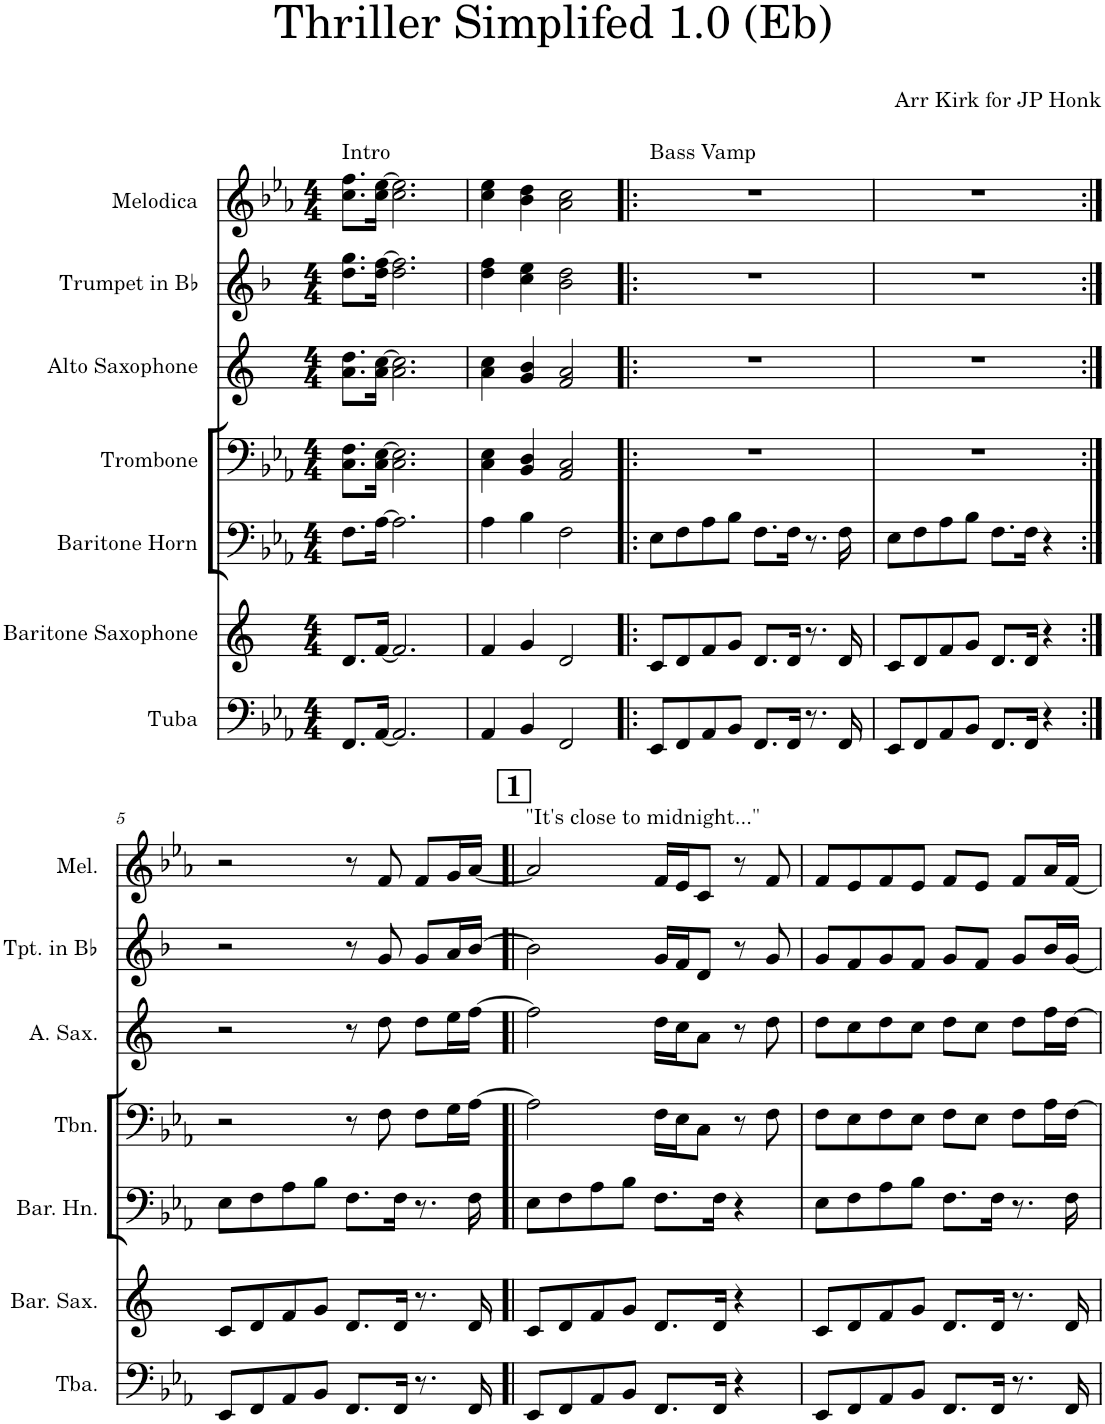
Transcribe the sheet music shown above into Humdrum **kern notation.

**kern	**kern	**kern	**kern	**kern	**kern	**kern
*part7	*part6	*part5	*part4	*part3	*part2	*part1
*staff7	*staff6	*staff5	*staff4	*staff3	*staff2	*staff1
*I"Tuba	*I"Baritone Saxophone	*I"Baritone Horn	*I"Trombone	*I"Alto Saxophone	*I"Trumpet in Bb	*I"Melodica
*I'Tba.	*I'Bar. Sax.	*I'Bar. Hn.	*I'Tbn.	*I'A. Sax.	*I'Tpt. in Bb	*I'Mel.
*clefF4	*clefG2	*clefF4	*clefF4	*clefG2	*clefG2	*clefG2
*	*Trd12c21	*Trd4c7	*	*Trd5c9	*Trd1c2	*
*k[b-e-a-]	*k[]	*k[b-e-a-]	*k[b-e-a-]	*k[]	*k[b-]	*k[b-e-a-]
*M4/4	*M4/4	*M4/4	*M4/4	*M4/4	*M4/4	*M4/4
=1	=1	=1	=1	=1	=1	=1
!	!	!	!	!	!	!LO:TX:a:t=Intro
8.FF/L	8.d/L	8.F\L	8.C\ 8.F\L	8.a\ 8.dd\L	8.dd\ 8.gg\L	8.cc\ 8.ff\L
[16AA-/Jk	[16f/Jk	[16A-\Jk	16C\ [16E-\Jk	16a\ [16cc\Jk	16dd\ [16ff\Jk	16cc\ [16ee-\Jk
2.AA-/]	2.f/]	2.A-\]	2.C\ 2.E-\]	2.a\ 2.cc\]	2.dd\ 2.ff\]	2.cc\ 2.ee-\]
=2	=2	=2	=2	=2	=2	=2
4AA-/	4f/	4A-\	4C\ 4E-\	4a\ 4cc\	4dd\ 4ff\	4cc\ 4ee-\
4BB-/	4g/	4B-\	4BB-/ 4D/	4g/ 4b/	4cc\ 4ee\	4b-\ 4dd\
2FF/	2d/	2F\	2AA-/ 2C/	2f/ 2a/	2b-\ 2dd\	2a-\ 2cc\
=3!|:	=3!|:	=3!|:	=3!|:	=3!|:	=3!|:	=3!|:
!	!	!	!	!	!	!LO:TX:a:t=Bass Vamp
8EE-/L	8c/L	8E-\L	1r	1r	1r	1r
8FF/	8d/	8F\	.	.	.	.
8AA-/	8f/	8A-\	.	.	.	.
8BB-/J	8g/J	8B-\J	.	.	.	.
8.FF/L	8.d/L	8.F\L	.	.	.	.
16FF/Jk	16d/Jk	16F\Jk	.	.	.	.
8.r	8.r	8.r	.	.	.	.
16FF/	16d/	16F\	.	.	.	.
=4	=4	=4	=4	=4	=4	=4
8EE-/L	8c/L	8E-\L	1r	1r	1r	1r
8FF/	8d/	8F\	.	.	.	.
8AA-/	8f/	8A-\	.	.	.	.
8BB-/J	8g/J	8B-\J	.	.	.	.
8.FF/L	8.d/L	8.F\L	.	.	.	.
16FF/Jk	16d/Jk	16F\Jk	.	.	.	.
4r	4r	4r	.	.	.	.
!!LO:LB:g=z
=5:|!	=5:|!	=5:|!	=5:|!	=5:|!	=5:|!	=5:|!
8EE-/L	8c/L	8E-\L	2r	2r	2r	2r
8FF/	8d/	8F\	.	.	.	.
8AA-/	8f/	8A-\	.	.	.	.
8BB-/J	8g/J	8B-\J	.	.	.	.
8.FF/L	8.d/L	8.F\L	8r	8r	8r	8r
.	.	.	8F\	8dd\	8g/	8f/
16FF/Jk	16d/Jk	16F\Jk	.	.	.	.
8.r	8.r	8.r	8F\L	8dd\L	8g/L	8f/L
.	.	.	16G\L	16ee\L	16a/L	16g/L
16FF/	16d/	16F\	[16A-\JJ	[16ff\JJ	[16b-/JJ	[16a-/JJ
!!LO:REH:place=s1:a:B:cj:fs=14:t=1
=6!|	=6!|	=6!|	=6!|	=6!|	=6!|	=6!|
!	!	!	!	!	!	!LO:TX:a:t="It's close to midnight..."
8EE-/L	8c/L	8E-\L	2A-\]	2ff\]	2b-\]	2a-/]
8FF/	8d/	8F\	.	.	.	.
8AA-/	8f/	8A-\	.	.	.	.
8BB-/J	8g/J	8B-\J	.	.	.	.
8.FF/L	8.d/L	8.F\L	16F\LL	16dd\LL	16g/LL	16f/LL
.	.	.	16E-\J	16cc\J	16f/J	16e-/J
.	.	.	8C\J	8a\J	8d/J	8c/J
16FF/Jk	16d/Jk	16F\Jk	.	.	.	.
4r	4r	4r	8r	8r	8r	8r
.	.	.	8F\	8dd\	8g/	8f/
=7	=7	=7	=7	=7	=7	=7
8EE-/L	8c/L	8E-\L	8F\L	8dd\L	8g/L	8f/L
8FF/	8d/	8F\	8E-\	8cc\	8f/	8e-/
8AA-/	8f/	8A-\	8F\	8dd\	8g/	8f/
8BB-/J	8g/J	8B-\J	8E-\J	8cc\J	8f/J	8e-/J
8.FF/L	8.d/L	8.F\L	8F\L	8dd\L	8g/L	8f/L
.	.	.	8E-\J	8cc\J	8f/J	8e-/J
16FF/Jk	16d/Jk	16F\Jk	.	.	.	.
8.r	8.r	8.r	8F\L	8dd\L	8g/L	8f/L
.	.	.	16A-\L	16ff\L	16b-/L	16a-/L
16FF/	16d/	16F\	[16F\JJ	[16dd\JJ	[16g/JJ	[16f/JJ
=	=	=	=	=	=	=
*-	*-	*-	*-	*-	*-	*-
